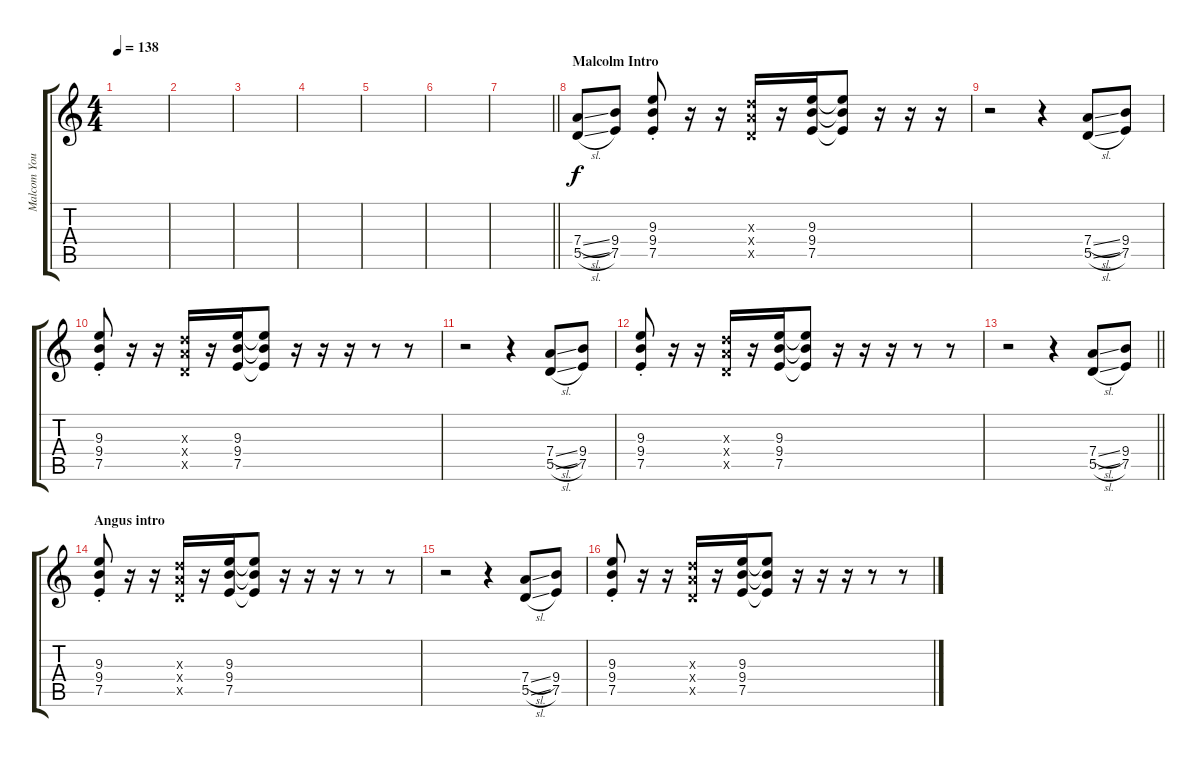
\track ("Malcom Young" "Malcom You") {instrument overdrivenguitar}
\staff {score tabs}
\tuning (E4 B3 G3 D3 A2 E2) {hide}
\ts (4 4)
\tempo 138
\clef g2
\ks c
|
|
|
|
|
|
\barLineRight lightlight
|
\section ("" "Malcolm Intro")
(7.4{sl} 5.5{sl}).8 (9.4 7.5).8 (9.3{st} 9.4{st} 7.5).8 r.16 r.16 (7.3{x} 7.4{x} 5.5{x}).16 r.16 (9.3 9.4 7.5).16 (9.3{t} 9.4{t} 7.5{t}).8 r.16 r.16 r.16 |
r.2 r.4 (7.4{sl} 5.5{sl}).8 (9.4 7.5).8 |
(9.3{st} 9.4{st} 7.5).8 r.16 r.16 (7.3{x} 7.4{x} 5.5{x}).16 r.16 (9.3 9.4 7.5).16 (9.3{t} 9.4{t} 7.5{t}).8 r.16 r.16 r.16 r.8 r.8 |
r.2 r.4 (7.4{sl} 5.5{sl}).8 (9.4 7.5).8 |
(9.3{st} 9.4{st} 7.5).8 r.16 r.16 (7.3{x} 7.4{x} 5.5{x}).16 r.16 (9.3 9.4 7.5).16 (9.3{t} 9.4{t} 7.5{t}).8 r.16 r.16 r.16 r.8 r.8 |
\barLineRight lightlight
r.2 r.4 (7.4{sl} 5.5{sl}).8 (9.4 7.5).8 |
\section ("" "Angus intro")
(9.3{st} 9.4{st} 7.5).8 r.16 r.16 (7.3{x} 7.4{x} 5.5{x}).16 r.16 (9.3 9.4 7.5).16 (9.3{t} 9.4{t} 7.5{t}).8 r.16 r.16 r.16 r.8 r.8 |
r.2 r.4 (7.4{sl} 5.5{sl}).8 (9.4 7.5).8 |
(9.3{st} 9.4{st} 7.5).8 r.16 r.16 (7.3{x} 7.4{x} 5.5{x}).16 r.16 (9.3 9.4 7.5).16 (9.3{t} 9.4{t} 7.5{t}).8 r.16 r.16 r.16 r.8 r.8
